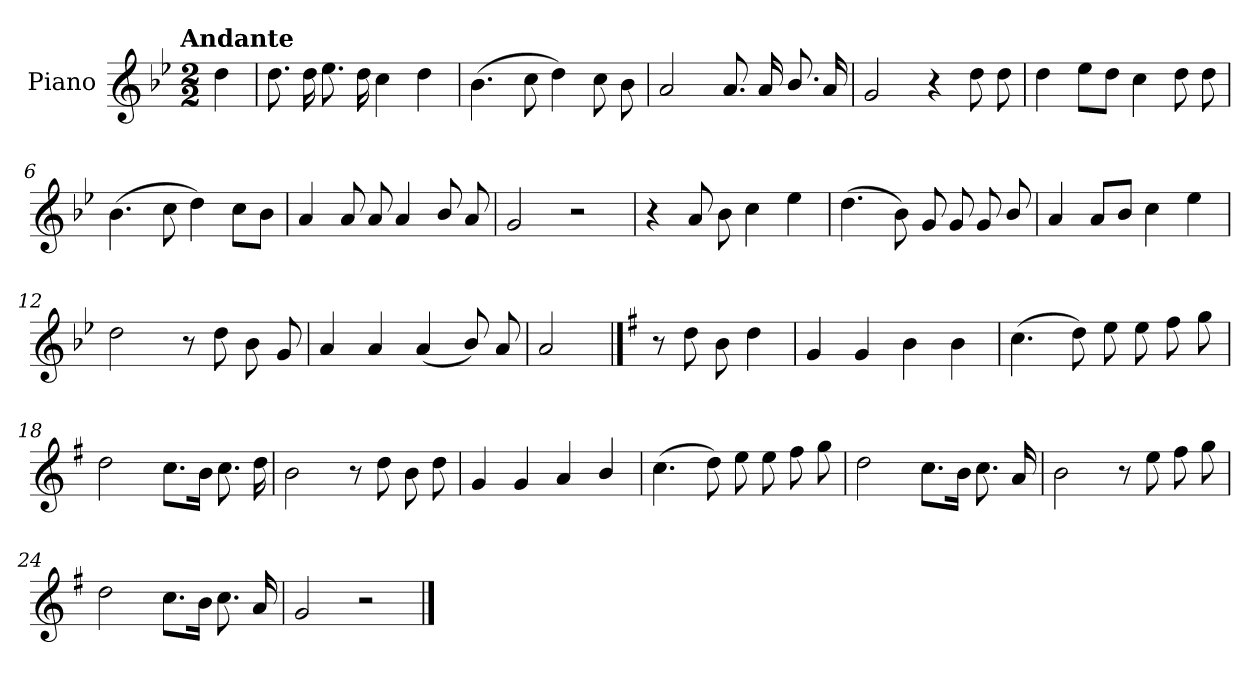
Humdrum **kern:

**kern
*part1
*staff1
*I"Piano
*I'Pno.
*clefG2
*k[b-e-]
!!LO:TX:omd:t=Andante
*M2/2
*MM92
=
4dd\
=1
8.dd\
16dd\
8.ee-\
16dd\
4cc\
4dd\
=2
(>4.b-\
8cc\
4dd\)
8cc\
8b-\
=3
2a/
8.a/
16a/
8.b-/
16a/
!!LO:LB:g=z
=4
2g/
4r
8dd\
8dd\
=5
4dd\
8ee-\L
8dd\J
4cc\
8dd\
8dd\
=6
(>4.b-\
8cc\
4dd\)
8cc\L
8b-\J
=7
4a/
8a/
8a/
4a/
8b-/
8a/
=8
2g/
2r
!!LO:LB:g=z
=9
4r
8a/
8b-\
4cc\
4ee-\
=10
(>4.dd\
8b-\)
8g/
8g/
8g/
8b-/
=11
4a/
8a/L
8b-/J
4cc\
4ee-\
=12
2dd\
8r
8dd\
8b-\
8g/
!!LO:LB:g=z
=13
4a/
4a/
(<4a/
8b-/)
8a/
=14
2a/
==15
*k[f#]
8r
8dd\
8b\
4dd\
=16
4g/
4g/
4b\
4b\
=17
(>4.cc\
8dd\)
8ee\
8ee\
8ff#\
8gg\
!!LO:LB:g=z
=18
2dd\
8.cc\L
16b\Jk
8.cc\
16dd\
=19
2b\
8r
8dd\
8b\
8dd\
=20
4g/
4g/
4a/
4b/
=21
(>4.cc\
8dd\)
8ee\
8ee\
8ff#\
8gg\
!!LO:LB:g=z
=22
2dd\
8.cc\L
16b\Jk
8.cc\
16a/
=23
2b\
8r
8ee\
8ff#\
8gg\
=24
2dd\
8.cc\L
16b\Jk
8.cc\
16a/
=25
2g/
2r
==
*-
